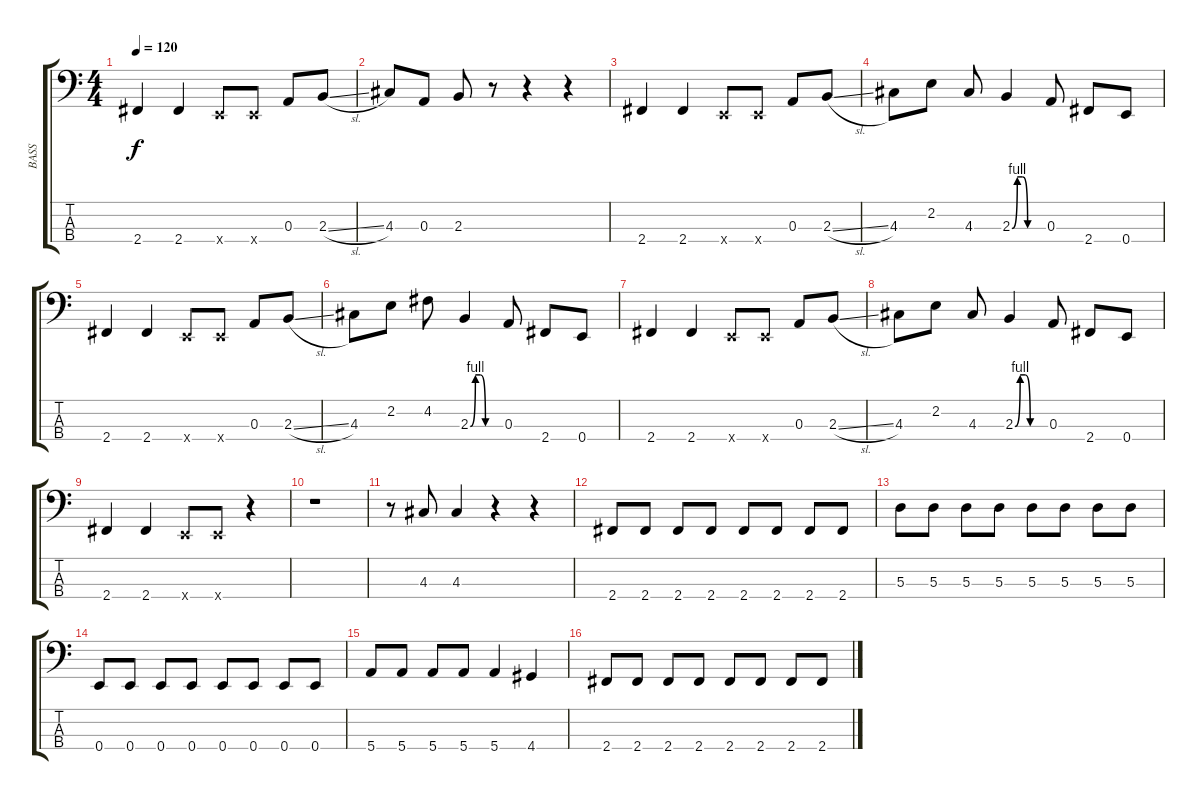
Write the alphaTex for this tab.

\track ("BASS" "BASS") {instrument electricbassfinger}
\staff {score tabs}
\tuning (G2 D2 A1 E1) {hide}
\ts (4 4)
\tempo 120
\clef f4
\ks c
2.4.4{dy f} 2.4.4 0.4{x}.8 0.4{x}.8 0.3.8 2.3{sl}.8 |
4.3.8 0.3.8 2.3.8 r.8 r.4 r.4 |
2.4.4 2.4.4 0.4{x}.8 0.4{x}.8 0.3.8 2.3{sl}.8 |
4.3.8 2.2.8 4.3.8 2.3{be (custom 0 0 10 4 20 4 30 0 60 0)}.4 0.3.8 2.4.8 0.4.8 |
2.4.4 2.4.4 0.4{x}.8 0.4{x}.8 0.3.8 2.3{sl}.8 |
4.3.8 2.2.8 4.2.8 2.3{be (custom 0 0 10 4 20 4 30 0 60 0)}.4 0.3.8 2.4.8 0.4.8 |
2.4.4 2.4.4 0.4{x}.8 0.4{x}.8 0.3.8 2.3{sl}.8 |
4.3.8 2.2.8 4.3.8 2.3{be (custom 0 0 10 4 20 4 30 0 60 0)}.4 0.3.8 2.4.8 0.4.8 |
2.4.4 2.4.4 0.4{x}.8 0.4{x}.8 r.4 |
r.1 |
r.8 4.3.8 4.3.4 r.4 r.4 |
2.4.8 2.4.8 2.4.8 2.4.8 2.4.8 2.4.8 2.4.8 2.4.8 |
5.3.8 5.3.8 5.3.8 5.3.8 5.3.8 5.3.8 5.3.8 5.3.8 |
0.4.8 0.4.8 0.4.8 0.4.8 0.4.8 0.4.8 0.4.8 0.4.8 |
5.4.8 5.4.8 5.4.8 5.4.8 5.4.4 4.4.4 |
2.4.8 2.4.8 2.4.8 2.4.8 2.4.8 2.4.8 2.4.8 2.4.8
